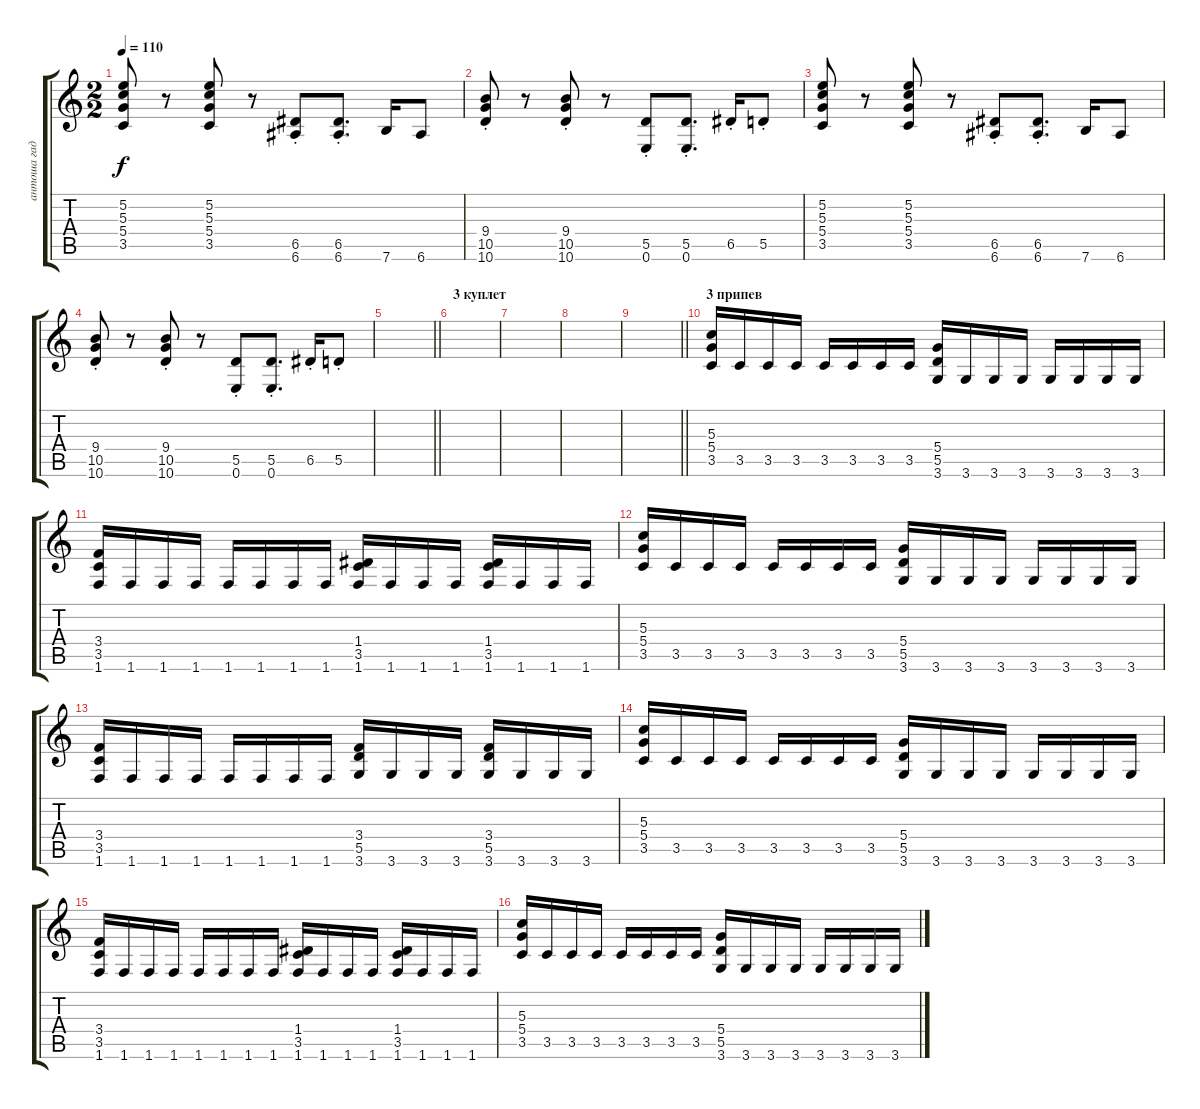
\track ("антоша гад" "антоша гад") {instrument distortionguitar}
\staff {score tabs}
\tuning (E4 B3 G3 D3 A2 E2) {hide}
\ts (2 2)
\tempo 110
\clef g2
\ks c
(5.2 5.3 5.4 3.5).8{dy f} r.8 (5.2 5.3 5.4 3.5).8 r.8 (6.5{st} 6.6).8 (6.5 6.6{st}).8{d} 7.6.16 6.6.8 |
(9.4 10.5 10.6{st}).8 r.8 (9.4 10.5 10.6{st}).8 r.8 (5.5 0.6{st}).8 (5.5 0.6{st}).8{d} 6.5{st}.16 5.5{st}.8 |
(5.2 5.3 5.4 3.5).8 r.8 (5.2 5.3 5.4 3.5).8 r.8 (6.5{st} 6.6).8 (6.5 6.6{st}).8{d} 7.6.16 6.6.8 |
(9.4 10.5 10.6{st}).8 r.8 (9.4 10.5 10.6{st}).8 r.8 (5.5 0.6{st}).8 (5.5 0.6{st}).8{d} 6.5{st}.16 5.5{st}.8 |
\barLineRight lightlight
|
\section ("" "3 куплет")
|
|
|
\barLineRight lightlight
|
\section ("" "3 припев")
(5.3 5.4 3.5).16 3.5.16 3.5.16 3.5.16 3.5.16 3.5.16 3.5.16 3.5.16 (5.4 5.5 3.6).16 3.6.16 3.6.16 3.6.16 3.6.16 3.6.16 3.6.16 3.6.16 |
(3.4 3.5 1.6).16 1.6.16 1.6.16 1.6.16 1.6.16 1.6.16 1.6.16 1.6.16 (1.4 3.5 1.6).16 1.6.16 1.6.16 1.6.16 (1.4 3.5 1.6).16 1.6.16 1.6.16 1.6.16 |
(5.3 5.4 3.5).16 3.5.16 3.5.16 3.5.16 3.5.16 3.5.16 3.5.16 3.5.16 (5.4 5.5 3.6).16 3.6.16 3.6.16 3.6.16 3.6.16 3.6.16 3.6.16 3.6.16 |
(3.4 3.5 1.6).16 1.6.16 1.6.16 1.6.16 1.6.16 1.6.16 1.6.16 1.6.16 (3.4 5.5 3.6).16 3.6.16 3.6.16 3.6.16 (3.4 5.5 3.6).16 3.6.16 3.6.16 3.6.16 |
(5.3 5.4 3.5).16 3.5.16 3.5.16 3.5.16 3.5.16 3.5.16 3.5.16 3.5.16 (5.4 5.5 3.6).16 3.6.16 3.6.16 3.6.16 3.6.16 3.6.16 3.6.16 3.6.16 |
(3.4 3.5 1.6).16 1.6.16 1.6.16 1.6.16 1.6.16 1.6.16 1.6.16 1.6.16 (1.4 3.5 1.6).16 1.6.16 1.6.16 1.6.16 (1.4 3.5 1.6).16 1.6.16 1.6.16 1.6.16 |
(5.3 5.4 3.5).16 3.5.16 3.5.16 3.5.16 3.5.16 3.5.16 3.5.16 3.5.16 (5.4 5.5 3.6).16 3.6.16 3.6.16 3.6.16 3.6.16 3.6.16 3.6.16 3.6.16
